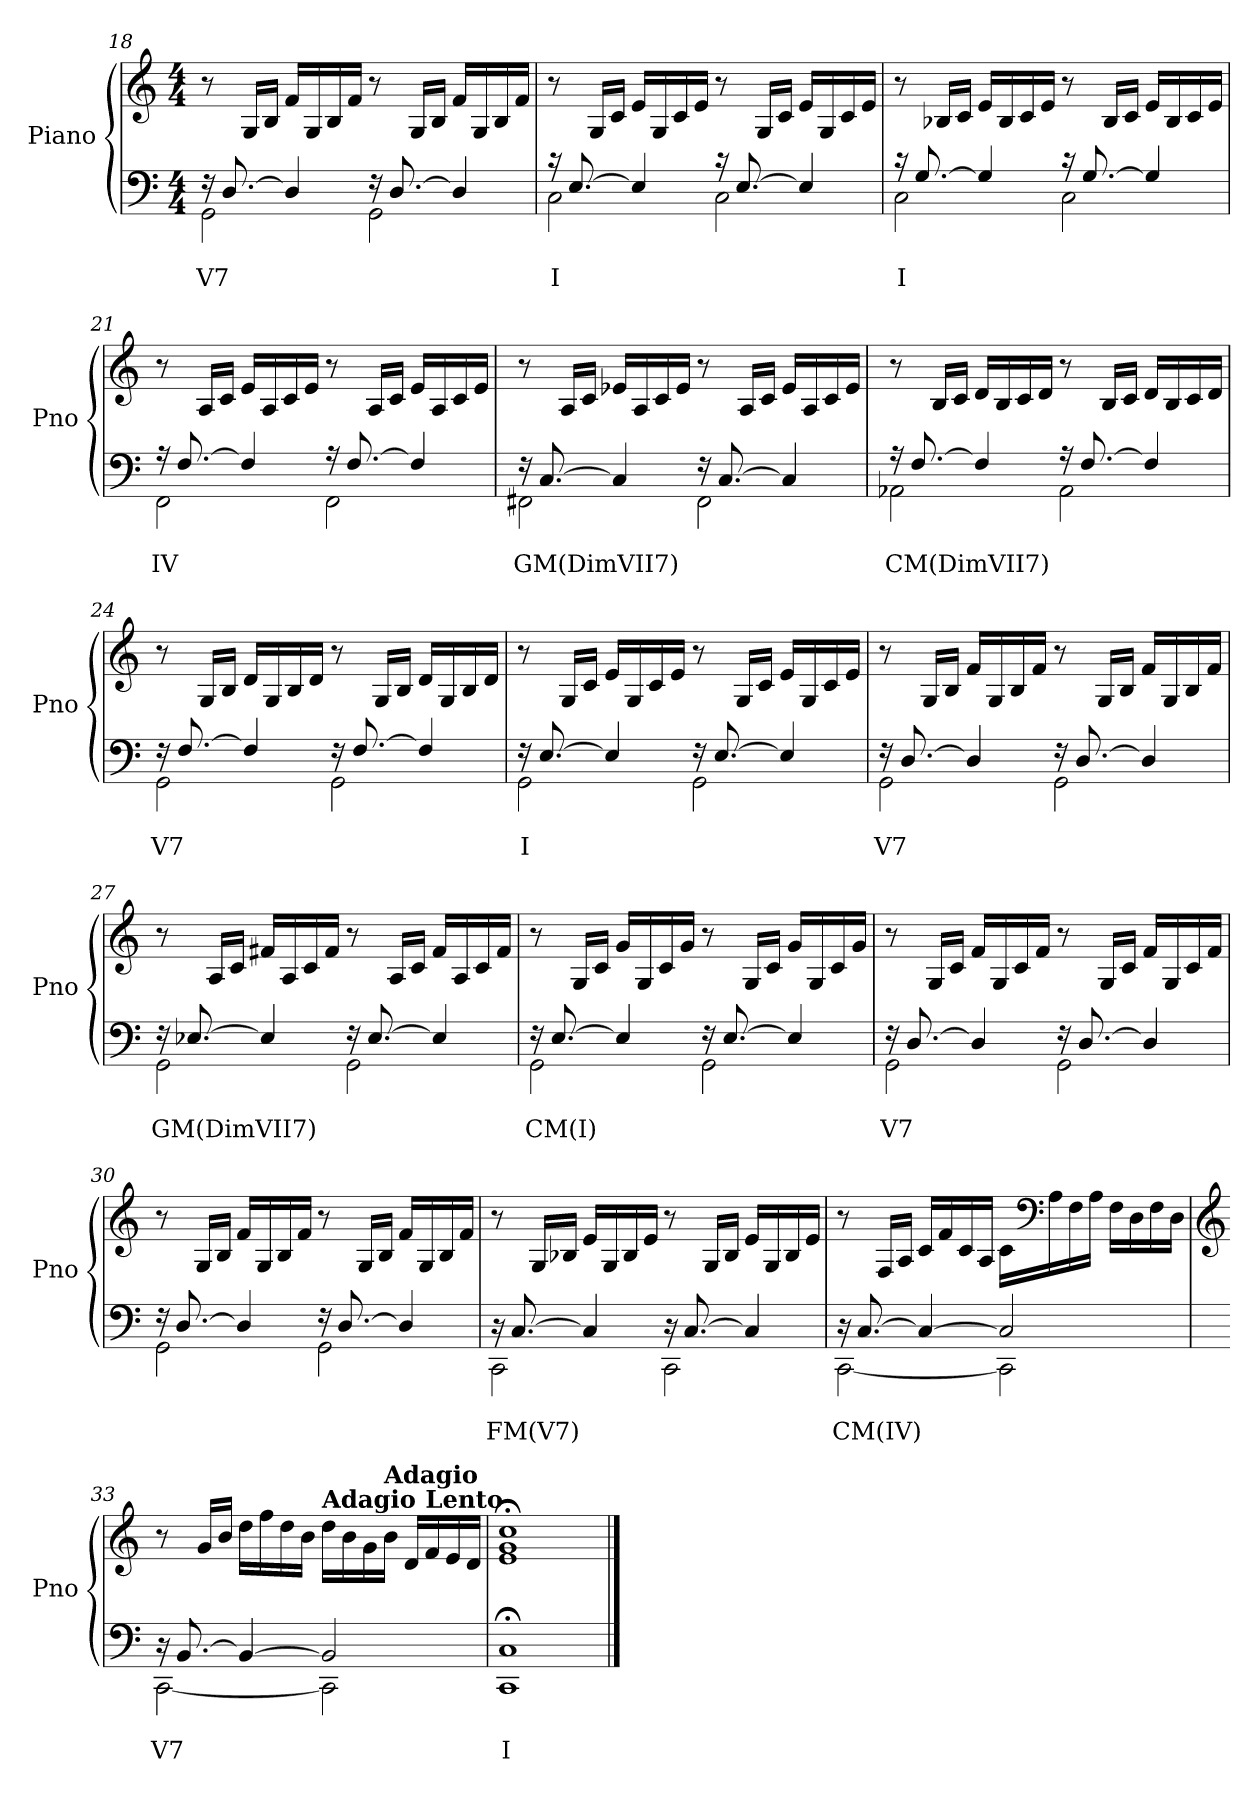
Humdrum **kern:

**kern	**text	**text	**kern
*part1	*part1	*part1	*part1
*staff2	*staff2	*staff2	*staff1
*I"Piano	*	*	*
*I'Pno	*	*	*
*clefF4	*	*	*clefG2
*k[]	*	*	*k[]
*M4/4	*	*	*M4/4
=18	=18	=18	=18
*^	*	*	*
!	!	!	!LO:LY:b	!
*	*^	*	*	*
1ryy	2GG\	16rF	.	V7	8r
.	.	[8.D/	.	.	.
.	.	.	.	.	16G/LL
.	.	.	.	.	16B/JJ
.	.	4D/]	.	.	16f/LL
.	.	.	.	.	16G/
.	.	.	.	.	16B/
.	.	.	.	.	16f/JJ
.	2GG\	16rF	.	.	8r
.	.	[8.D/	.	.	.
.	.	.	.	.	16G/LL
.	.	.	.	.	16B/JJ
.	.	4D/]	.	.	16f/LL
.	.	.	.	.	16G/
.	.	.	.	.	16B/
.	.	.	.	.	16f/JJ
!!LO:LB:g=z
=19	=19	=19	=19	=19	=19
!	!	!	!	!LO:LY:b	!
1ryy	2C\	16rc	.	I	8r
.	.	[8.E/	.	.	.
.	.	.	.	.	16G/LL
.	.	.	.	.	16c/JJ
.	.	4E/]	.	.	16e/LL
.	.	.	.	.	16G/
.	.	.	.	.	16c/
.	.	.	.	.	16e/JJ
.	2C\	16rc	.	.	8r
.	.	[8.E/	.	.	.
.	.	.	.	.	16G/LL
.	.	.	.	.	16c/JJ
.	.	4E/]	.	.	16e/LL
.	.	.	.	.	16G/
.	.	.	.	.	16c/
.	.	.	.	.	16e/JJ
=20	=20	=20	=20	=20	=20
!	!	!	!	!LO:LY:b	!
1ryy	2C\	16rc	.	I	8r
.	.	[8.G/	.	.	.
.	.	.	.	.	16B-X/LL
.	.	.	.	.	16c/JJ
.	.	4G/]	.	.	16e/LL
.	.	.	.	.	16B-/
.	.	.	.	.	16c/
.	.	.	.	.	16e/JJ
.	2C\	16rc	.	.	8r
.	.	[8.G/	.	.	.
.	.	.	.	.	16B-/LL
.	.	.	.	.	16c/JJ
.	.	4G/]	.	.	16e/LL
.	.	.	.	.	16B-/
.	.	.	.	.	16c/
.	.	.	.	.	16e/JJ
=21	=21	=21	=21	=21	=21
!	!	!	!	!LO:LY:b	!
1ryy	2FF\	16rA	.	IV	8r
.	.	[8.F/	.	.	.
.	.	.	.	.	16A/LL
.	.	.	.	.	16c/JJ
.	.	4F/]	.	.	16e/LL
.	.	.	.	.	16A/
.	.	.	.	.	16c/
.	.	.	.	.	16e/JJ
.	2FF\	16rA	.	.	8r
.	.	[8.F/	.	.	.
.	.	.	.	.	16A/LL
.	.	.	.	.	16c/JJ
.	.	4F/]	.	.	16e/LL
.	.	.	.	.	16A/
.	.	.	.	.	16c/
.	.	.	.	.	16e/JJ
!!LO:LB:g=z
=22	=22	=22	=22	=22	=22
!	!	!	!	!LO:LY:b	!
1ryy	2FF#X\	16rF	.	GM(DimVII7)	8r
.	.	[8.C/	.	.	.
.	.	.	.	.	16A/LL
.	.	.	.	.	16c/JJ
.	.	4C/]	.	.	16e-X/LL
.	.	.	.	.	16A/
.	.	.	.	.	16c/
.	.	.	.	.	16e-/JJ
.	2FF#\	16rF	.	.	8r
.	.	[8.C/	.	.	.
.	.	.	.	.	16A/LL
.	.	.	.	.	16c/JJ
.	.	4C/]	.	.	16e-/LL
.	.	.	.	.	16A/
.	.	.	.	.	16c/
.	.	.	.	.	16e-/JJ
=23	=23	=23	=23	=23	=23
!	!	!	!	!LO:LY:b	!
1ryy	2AA-X\	16rA	.	CM(DimVII7)	8r
.	.	[8.F/	.	.	.
.	.	.	.	.	16B/LL
.	.	.	.	.	16c/JJ
.	.	4F/]	.	.	16d/LL
.	.	.	.	.	16B/
.	.	.	.	.	16c/
.	.	.	.	.	16d/JJ
.	2AA-\	16rA	.	.	8r
.	.	[8.F/	.	.	.
.	.	.	.	.	16B/LL
.	.	.	.	.	16c/JJ
.	.	4F/]	.	.	16d/LL
.	.	.	.	.	16B/
.	.	.	.	.	16c/
.	.	.	.	.	16d/JJ
!!LO:LB:g=z
=24	=24	=24	=24	=24	=24
!	!	!	!	!LO:LY:b	!
1ryy	2GG\	16rF	.	V7	8r
.	.	[8.F/	.	.	.
.	.	.	.	.	16G/LL
.	.	.	.	.	16B/JJ
.	.	4F/]	.	.	16d/LL
.	.	.	.	.	16G/
.	.	.	.	.	16B/
.	.	.	.	.	16d/JJ
.	2GG\	16rF	.	.	8r
.	.	[8.F/	.	.	.
.	.	.	.	.	16G/LL
.	.	.	.	.	16B/JJ
.	.	4F/]	.	.	16d/LL
.	.	.	.	.	16G/
.	.	.	.	.	16B/
.	.	.	.	.	16d/JJ
!!LO:LB:g=z
=25	=25	=25	=25	=25	=25
!	!	!	!	!LO:LY:b	!
1ryy	2GG\	16rF	.	I	8r
.	.	[8.E/	.	.	.
.	.	.	.	.	16G/LL
.	.	.	.	.	16c/JJ
.	.	4E/]	.	.	16e/LL
.	.	.	.	.	16G/
.	.	.	.	.	16c/
.	.	.	.	.	16e/JJ
.	2GG\	16rF	.	.	8r
.	.	[8.E/	.	.	.
.	.	.	.	.	16G/LL
.	.	.	.	.	16c/JJ
.	.	4E/]	.	.	16e/LL
.	.	.	.	.	16G/
.	.	.	.	.	16c/
.	.	.	.	.	16e/JJ
=26	=26	=26	=26	=26	=26
!	!	!	!	!LO:LY:b	!
1ryy	2GG\	16rF	.	V7	8r
.	.	[8.D/	.	.	.
.	.	.	.	.	16G/LL
.	.	.	.	.	16B/JJ
.	.	4D/]	.	.	16f/LL
.	.	.	.	.	16G/
.	.	.	.	.	16B/
.	.	.	.	.	16f/JJ
.	2GG\	16rF	.	.	8r
.	.	[8.D/	.	.	.
.	.	.	.	.	16G/LL
.	.	.	.	.	16B/JJ
.	.	4D/]	.	.	16f/LL
.	.	.	.	.	16G/
.	.	.	.	.	16B/
.	.	.	.	.	16f/JJ
!!LO:LB:g=z
=27	=27	=27	=27	=27	=27
!	!	!	!	!LO:LY:b	!
1ryy	2GG\	16rF	.	GM(DimVII7)	8r
.	.	[8.E-X/	.	.	.
.	.	.	.	.	16A/LL
.	.	.	.	.	16c/JJ
.	.	4E-/]	.	.	16f#X/LL
.	.	.	.	.	16A/
.	.	.	.	.	16c/
.	.	.	.	.	16f#/JJ
.	2GG\	16rF	.	.	8r
.	.	[8.E-/	.	.	.
.	.	.	.	.	16A/LL
.	.	.	.	.	16c/JJ
.	.	4E-/]	.	.	16f#/LL
.	.	.	.	.	16A/
.	.	.	.	.	16c/
.	.	.	.	.	16f#/JJ
!!LO:PB:g=z
=28	=28	=28	=28	=28	=28
!	!	!	!	!LO:LY:b	!
1ryy	2GG\	16rF	.	CM(I)	8r
.	.	[8.E/	.	.	.
.	.	.	.	.	16G/LL
.	.	.	.	.	16c/JJ
.	.	4E/]	.	.	16g/LL
.	.	.	.	.	16G/
.	.	.	.	.	16c/
.	.	.	.	.	16g/JJ
.	2GG\	16rF	.	.	8r
.	.	[8.E/	.	.	.
.	.	.	.	.	16G/LL
.	.	.	.	.	16c/JJ
.	.	4E/]	.	.	16g/LL
.	.	.	.	.	16G/
.	.	.	.	.	16c/
.	.	.	.	.	16g/JJ
=29	=29	=29	=29	=29	=29
!	!	!	!	!LO:LY:b	!
1ryy	2GG\	16rF	.	V7	8r
.	.	[8.D/	.	.	.
.	.	.	.	.	16G/LL
.	.	.	.	.	16c/JJ
.	.	4D/]	.	.	16f/LL
.	.	.	.	.	16G/
.	.	.	.	.	16c/
.	.	.	.	.	16f/JJ
.	2GG\	16rF	.	.	8r
.	.	[8.D/	.	.	.
.	.	.	.	.	16G/LL
.	.	.	.	.	16c/JJ
.	.	4D/]	.	.	16f/LL
.	.	.	.	.	16G/
.	.	.	.	.	16c/
.	.	.	.	.	16f/JJ
=30	=30	=30	=30	=30	=30
1ryy	2GG\	16rF	.	.	8r
.	.	[8.D/	.	.	.
.	.	.	.	.	16G/LL
.	.	.	.	.	16B/JJ
.	.	4D/]	.	.	16f/LL
.	.	.	.	.	16G/
.	.	.	.	.	16B/
.	.	.	.	.	16f/JJ
.	2GG\	16rF	.	.	8r
.	.	[8.D/	.	.	.
.	.	.	.	.	16G/LL
.	.	.	.	.	16B/JJ
.	.	4D/]	.	.	16f/LL
.	.	.	.	.	16G/
.	.	.	.	.	16B/
.	.	.	.	.	16f/JJ
!!LO:LB:g=z
=31	=31	=31	=31	=31	=31
!	!	!	!	!LO:LY:b	!
1ryy	2CC\	16r	.	FM(V7)	8r
.	.	[8.C/	.	.	.
.	.	.	.	.	16G/LL
.	.	.	.	.	16B-X/JJ
.	.	4C/]	.	.	16e/LL
.	.	.	.	.	16G/
.	.	.	.	.	16B-/
.	.	.	.	.	16e/JJ
.	2CC\	16r	.	.	8r
.	.	[8.C/	.	.	.
.	.	.	.	.	16G/LL
.	.	.	.	.	16B-/JJ
.	.	4C/]	.	.	16e/LL
.	.	.	.	.	16G/
.	.	.	.	.	16B-/
.	.	.	.	.	16e/JJ
=32	=32	=32	=32	=32	=32
!	!	!	!	!LO:LY:b	!
1ryy	[2CC\	16r	.	CM(IV)	8r
.	.	[8.C/	.	.	.
.	.	.	.	.	16F/LL
.	.	.	.	.	16A/JJ
.	.	4C/_	.	.	16c/LL
.	.	.	.	.	16f/
.	.	.	.	.	16c/
.	.	.	.	.	16A/JJ
.	2CC\]	2C/]	.	.	16c\LL
*	*	*	*	*	*clefF4
.	.	.	.	.	16A\
.	.	.	.	.	16F\
.	.	.	.	.	16A\JJ
.	.	.	.	.	16F\LL
.	.	.	.	.	16D\
.	.	.	.	.	16F\
.	.	.	.	.	16D\JJ
=33	=33	=33	=33	=33	=33
*	*	*	*	*	*clefG2
!	!	!	!	!LO:LY:b	!
1ryy	[2CC\	16r	.	V7	8r
.	.	[8.BB/	.	.	.
.	.	.	.	.	16g/LL
.	.	.	.	.	16b/JJ
.	.	4BB/_	.	.	16dd\LL
.	.	.	.	.	16ff\
.	.	.	.	.	16dd\
.	.	.	.	.	16b\JJ
!	!	!	!	!	!LO:TX:a:B:t=Adagio
.	2CC\]	2BB/]	.	.	16dd\LL
.	.	.	.	.	16b\
.	.	.	.	.	16g\
!	!	!	!	!	!LO:TX:a:B:t=Adagio
.	.	.	.	.	16b\JJ
.	.	.	.	.	16d/LL
!	!	!	!	!	!LO:TX:a:B:t=Lento
.	.	.	.	.	16f/
.	.	.	.	.	16e/
.	.	.	.	.	16d/JJ
*v	*v	*v	*	*	*
!!LO:PB:g=z
=34	=34	=34	=34
!	!	!LO:LY:b	!
1CC; 1C;	.	I	1e;< 1g;< 1cc;<
==	==	==	==
*-	*-	*-	*-
